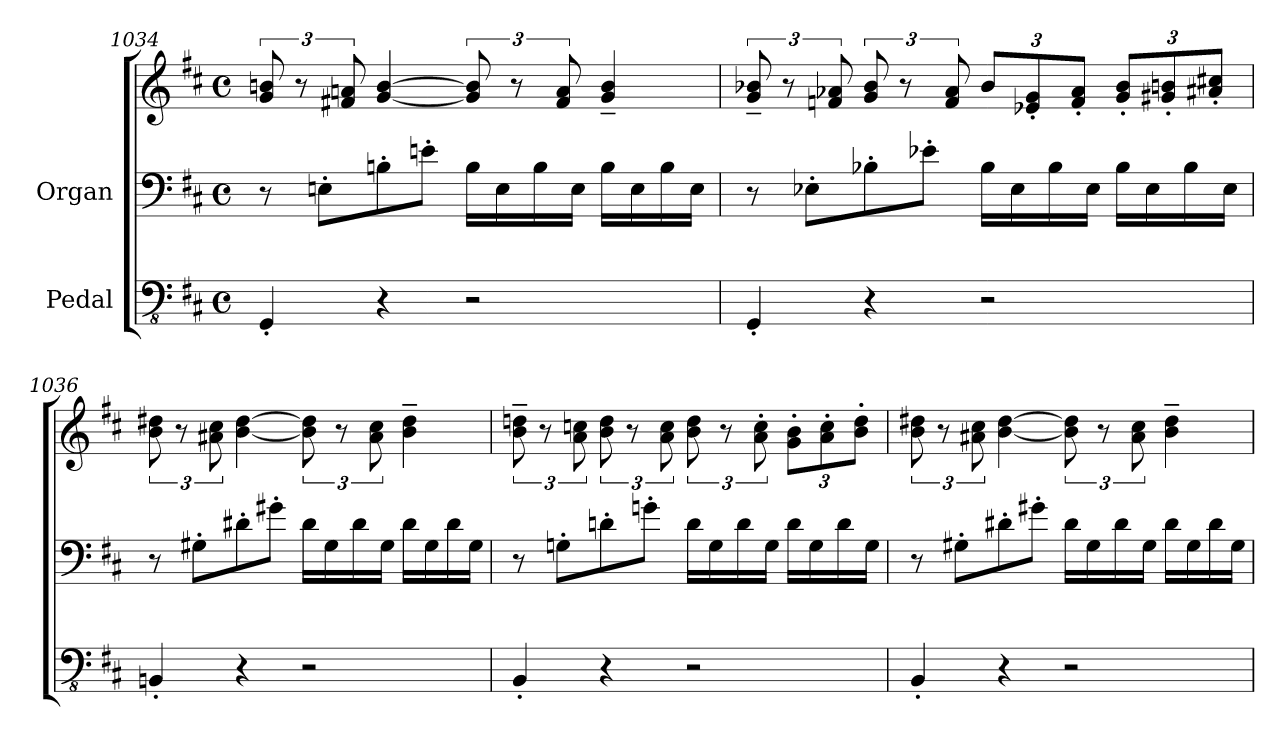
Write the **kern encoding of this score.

**kern	**kern	**kern
*part2	*part1	*part1
*staff3	*staff2	*staff1
*I"Pedal	*I"Organ	*
!!LO:LB:g=z
*clefFv4	*clefF4	*clefG2
*k[f#c#]	*k[f#c#]	*k[f#c#]
*M4/4	*M4/4	*M4/4
*met(c)	*met(c)	*met(c)
=1034	=1034	=1034
4GGG'/	8r	12g/ 12bn/
.	.	12r
.	8En'\L	.
.	.	12f#X/ 12an/
4r	8Bn'\	[4g/ [4b/
.	8en'\J	.
2r	16B\LL	12g/] 12b/]
.	16E\	.
.	.	12r
.	16B\	.
.	.	12f#/ 12a/
.	16E\JJ	.
.	16B\LL	4g/~ 4b/~
.	16E\	.
.	16B\	.
.	16E\JJ	.
=1035	=1035	=1035
4GGG'/	8r	12g/~ 12b-X/~
.	.	12r
.	8E-X'\L	.
.	.	12fn/ 12a-X/
4r	8B-X'\	12g/ 12b-/
.	.	12r
.	8e-X'\J	.
.	.	12f/ 12a-/
*	*	*Xbrackettup
2r	16B-\LL	12b-/L
.	16E-\	.
.	.	12e-X/' 12g/'
.	16B-\	.
.	.	12f/' 12a-/'J
.	16E-\JJ	.
.	16B-\LL	12g/' 12b-/'L
.	16E-\	.
.	.	12g#X/' 12bn/'
.	16B-\	.
.	.	12a#X/' 12cc#X/'J
.	16E-\JJ	.
=1036	=1036	=1036
*	*	*brackettup
4BBBn'/	8r	12b\ 12dd#X\
.	.	12r
.	8G#X'\L	.
.	.	12a#X\ 12cc#\
4r	8d#X'\	[4b\ [4dd#\
.	8g#X'\J	.
2r	16d#\LL	12b\] 12dd#\]
.	16G#\	.
.	.	12r
.	16d#\	.
.	.	12a#\ 12cc#\
.	16G#\JJ	.
.	16d#\LL	4b\~ 4dd#\~
.	16G#\	.
.	16d#\	.
.	16G#\JJ	.
!!LO:PB:g=z
=1037	=1037	=1037
4BBB'/	8r	12b\~ 12ddn\~
.	.	12r
.	8Gn'\L	.
.	.	12a\ 12ccn\
4r	8dn'\	12b\ 12dd\
.	.	12r
.	8gn'\J	.
.	.	12a\ 12cc\
2r	16d\LL	12b\ 12dd\
.	16G\	.
.	.	12r
.	16d\	.
.	.	12a\' 12cc\'
.	16G\JJ	.
*	*	*Xbrackettup
.	16d\LL	12g\' 12b\'L
.	16G\	.
.	.	12a\' 12cc\'
.	16d\	.
.	.	12b\' 12dd\'J
.	16G\JJ	.
=1038	=1038	=1038
*	*	*brackettup
4BBB'/	8r	12b\ 12dd#X\
.	.	12r
.	8G#X'\L	.
.	.	12a#X\ 12cc#\
4r	8d#X'\	[4b\ [4dd#\
.	8g#X'\J	.
2r	16d#\LL	12b\] 12dd#\]
.	16G#\	.
.	.	12r
.	16d#\	.
.	.	12a#\ 12cc#\
.	16G#\JJ	.
.	16d#\LL	4b\~ 4dd#\~
.	16G#\	.
.	16d#\	.
.	16G#\JJ	.
=	=	=
*-	*-	*-
